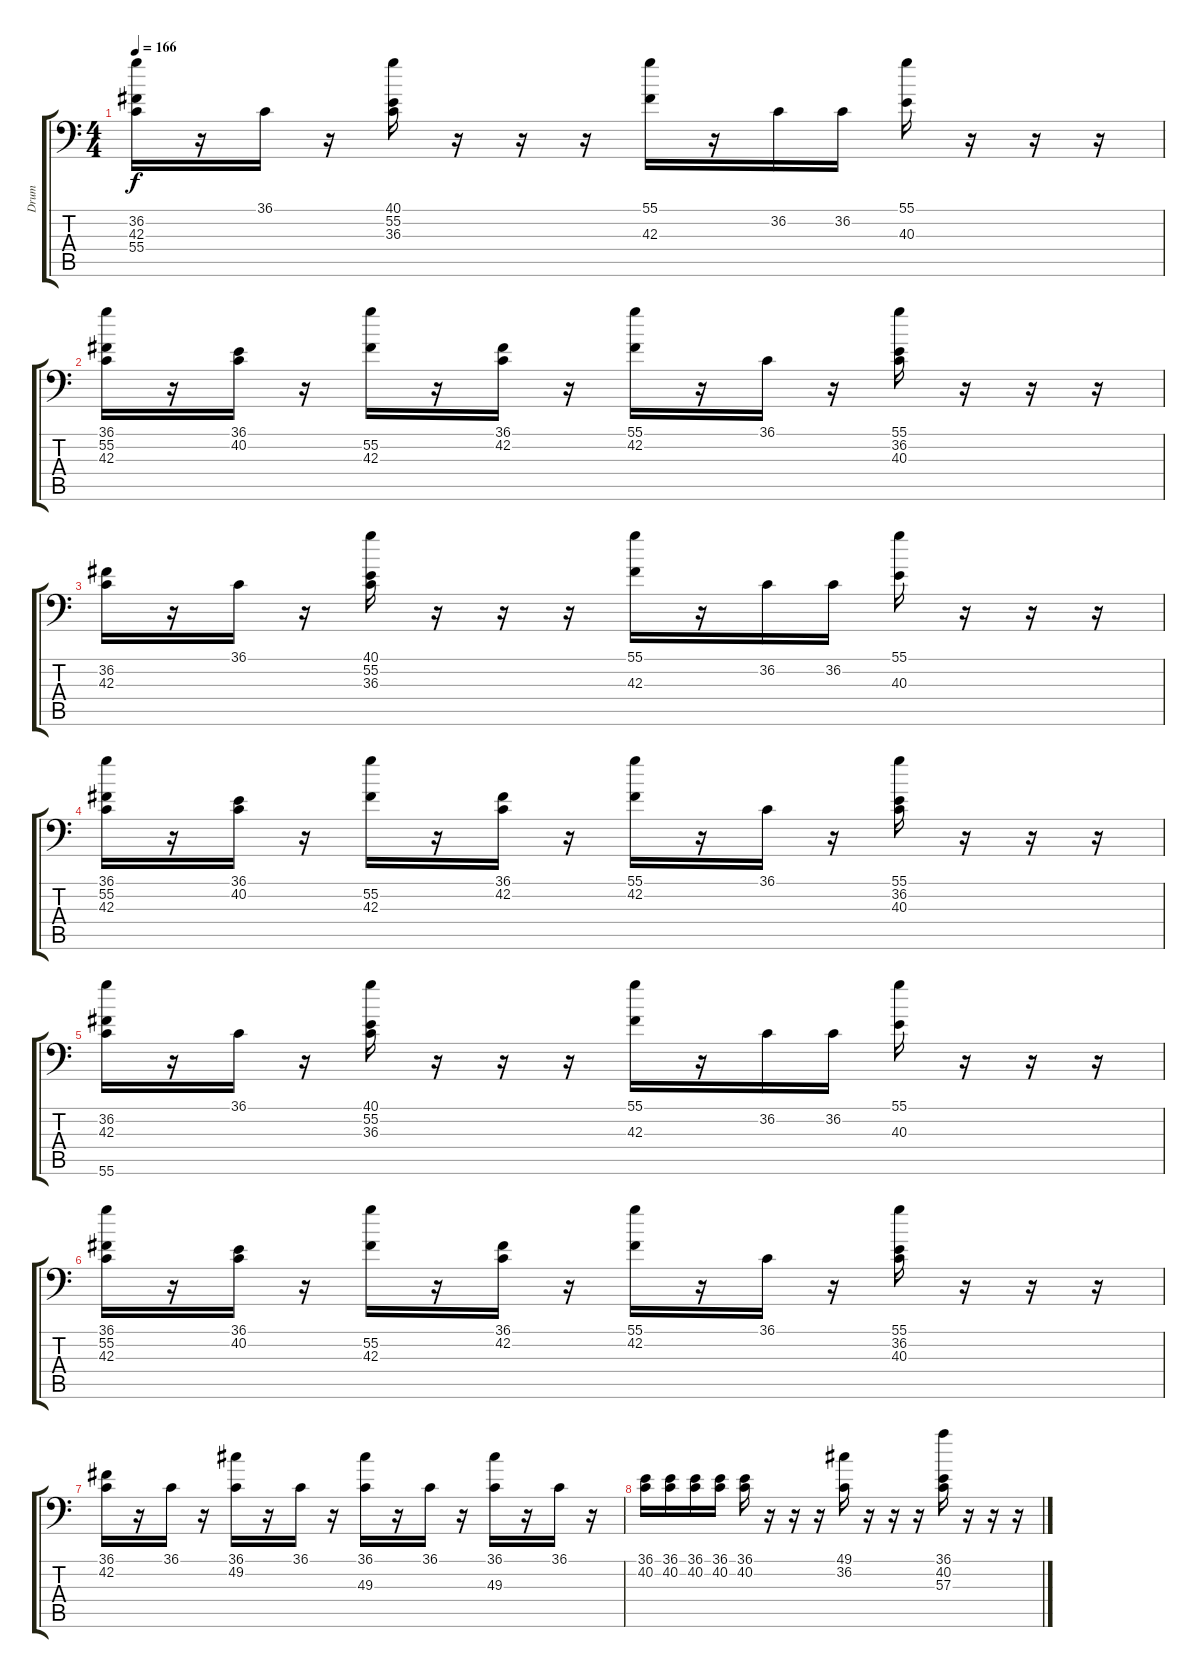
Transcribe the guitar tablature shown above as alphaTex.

\track ("Drum" "Drum") {instrument acousticgrandpiano}
\staff {score tabs}
\tuning (C-1 C-1 C-1 C-1 C-1 C-1) {hide}
\ts (4 4)
\tempo 166
\clef f4
\ks c
(36.2 42.3 55.4).16{dy f} r.16 36.1.16 r.16 (40.1 55.2 36.3).16 r.16 r.16 r.16 (55.1 42.3).16 r.16 36.2.16 36.2.16 (55.1 40.3).16 r.16 r.16 r.16 |
(36.1 55.2 42.3).16 r.16 (36.1 40.2).16 r.16 (55.2 42.3).16 r.16 (36.1 42.2).16 r.16 (55.1 42.2).16 r.16 36.1.16 r.16 (55.1 36.2 40.3).16 r.16 r.16 r.16 |
(36.2 42.3).16 r.16 36.1.16 r.16 (40.1 55.2 36.3).16 r.16 r.16 r.16 (55.1 42.3).16 r.16 36.2.16 36.2.16 (55.1 40.3).16 r.16 r.16 r.16 |
(36.1 55.2 42.3).16 r.16 (36.1 40.2).16 r.16 (55.2 42.3).16 r.16 (36.1 42.2).16 r.16 (55.1 42.2).16 r.16 36.1.16 r.16 (55.1 36.2 40.3).16 r.16 r.16 r.16 |
(36.2 42.3 55.6).16 r.16 36.1.16 r.16 (40.1 55.2 36.3).16 r.16 r.16 r.16 (55.1 42.3).16 r.16 36.2.16 36.2.16 (55.1 40.3).16 r.16 r.16 r.16 |
(36.1 55.2 42.3).16 r.16 (36.1 40.2).16 r.16 (55.2 42.3).16 r.16 (36.1 42.2).16 r.16 (55.1 42.2).16 r.16 36.1.16 r.16 (55.1 36.2 40.3).16 r.16 r.16 r.16 |
(36.1 42.2).16 r.16 36.1.16 r.16 (36.1 49.2).16 r.16 36.1.16 r.16 (36.1 49.3).16 r.16 36.1.16 r.16 (36.1 49.3).16 r.16 36.1.16 r.16 |
(36.1 40.2).16 (36.1 40.2).16 (36.1 40.2).16 (36.1 40.2).16 (36.1 40.2).16 r.16 r.16 r.16 (49.1 36.2).16 r.16 r.16 r.16 (36.1 40.2 57.3).16 r.16 r.16 r.16
